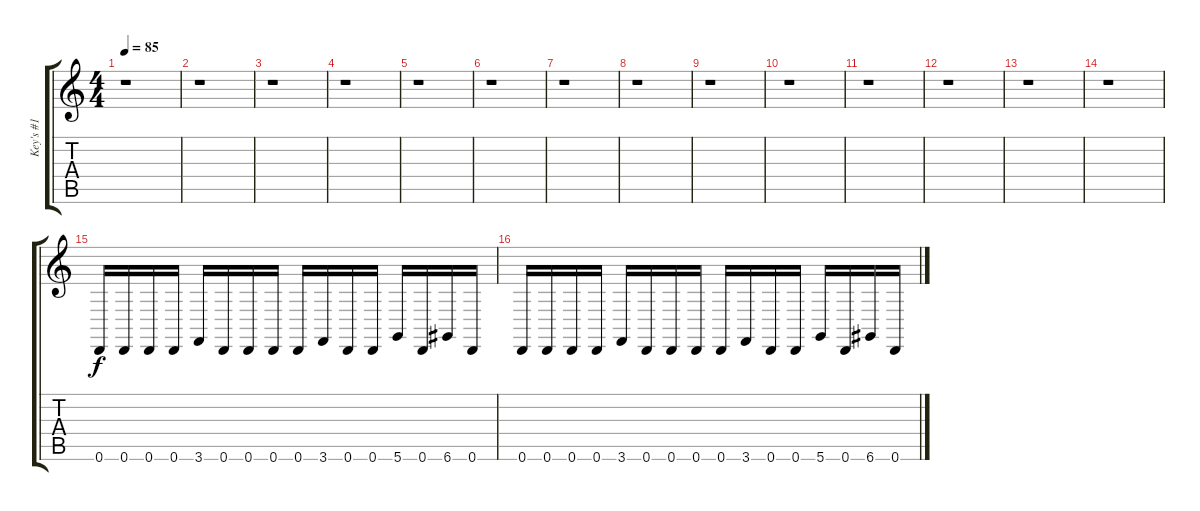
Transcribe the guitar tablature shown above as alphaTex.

\track ("Key's #1" "Key's #1") {instrument synthbrass2}
\staff {score tabs}
\tuning (E4 B3 G3 D3 A2 D2) {hide}
\ts (4 4)
\tempo 85
\clef g2
\ks c
r.1{dy f} |
r.1 |
r.1 |
r.1 |
r.1 |
r.1 |
r.1 |
r.1 |
r.1 |
r.1 |
r.1 |
r.1 |
r.1 |
r.1 |
0.6.16 0.6.16 0.6.16 0.6.16 3.6.16 0.6.16 0.6.16 0.6.16 0.6.16 3.6.16 0.6.16 0.6.16 5.6.16 0.6.16 6.6.16 0.6.16 |
0.6.16 0.6.16 0.6.16 0.6.16 3.6.16 0.6.16 0.6.16 0.6.16 0.6.16 3.6.16 0.6.16 0.6.16 5.6.16 0.6.16 6.6.16 0.6.16
